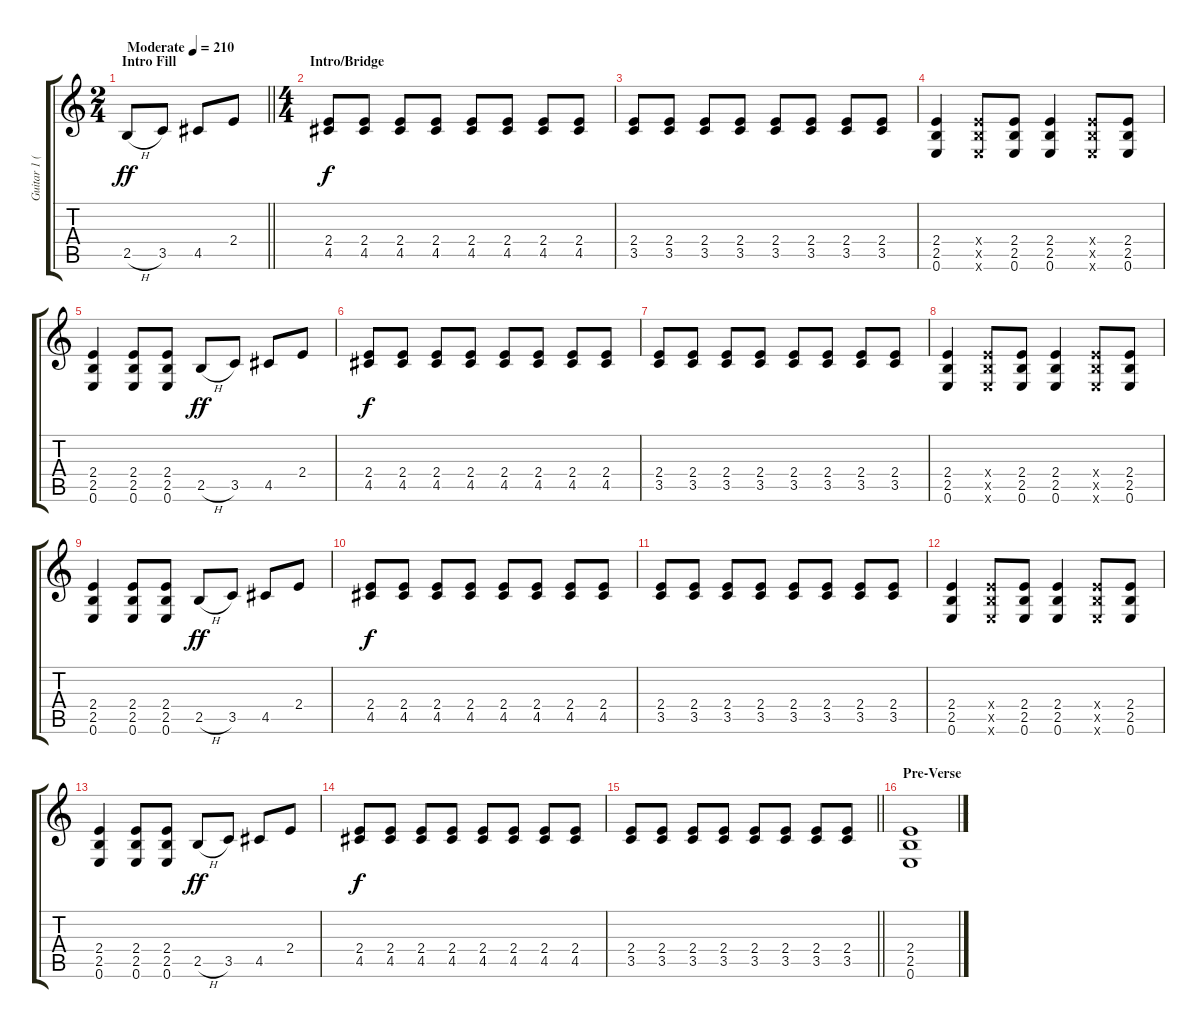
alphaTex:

\track ("Guitar 1 (Colin)" "Guitar 1 (") {instrument distortionguitar}
\staff {score tabs}
\tuning (E4 B3 G3 D3 A2 E2) {hide}
\ts (2 4)
\section ("" "Intro Fill")
\tempo (210 "Moderate")
\clef g2
\barLineRight lightlight
\ks c
2.5{h}.8{dy ff instrument distortionguitar} 3.5.8 4.5.8 2.4.8 |
\ts (4 4)
\section ("" "Intro/Bridge")
(2.4 4.5).8{dy f} (2.4 4.5).8 (2.4 4.5).8 (2.4 4.5).8 (2.4 4.5).8 (2.4 4.5).8 (2.4 4.5).8 (2.4 4.5).8 |
(2.4 3.5).8 (2.4 3.5).8 (2.4 3.5).8 (2.4 3.5).8 (2.4 3.5).8 (2.4 3.5).8 (2.4 3.5).8 (2.4 3.5).8 |
(2.4 2.5 0.6).4 (2.4{x} 2.5{x} 0.6{x}).8 (2.4 2.5 0.6).8 (2.4 2.5 0.6).4 (2.4{x} 2.5{x} 0.6{x}).8 (2.4 2.5 0.6).8 |
(2.4 2.5 0.6).4 (2.4 2.5 0.6).8 (2.4 2.5 0.6).8 2.5{h}.8{dy ff} 3.5.8 4.5.8 2.4.8 |
(2.4 4.5).8{dy f} (2.4 4.5).8 (2.4 4.5).8 (2.4 4.5).8 (2.4 4.5).8 (2.4 4.5).8 (2.4 4.5).8 (2.4 4.5).8 |
(2.4 3.5).8 (2.4 3.5).8 (2.4 3.5).8 (2.4 3.5).8 (2.4 3.5).8 (2.4 3.5).8 (2.4 3.5).8 (2.4 3.5).8 |
(2.4 2.5 0.6).4 (2.4{x} 2.5{x} 0.6{x}).8 (2.4 2.5 0.6).8 (2.4 2.5 0.6).4 (2.4{x} 2.5{x} 0.6{x}).8 (2.4 2.5 0.6).8 |
(2.4 2.5 0.6).4 (2.4 2.5 0.6).8 (2.4 2.5 0.6).8 2.5{h}.8{dy ff} 3.5.8 4.5.8 2.4.8 |
(2.4 4.5).8{dy f} (2.4 4.5).8 (2.4 4.5).8 (2.4 4.5).8 (2.4 4.5).8 (2.4 4.5).8 (2.4 4.5).8 (2.4 4.5).8 |
(2.4 3.5).8 (2.4 3.5).8 (2.4 3.5).8 (2.4 3.5).8 (2.4 3.5).8 (2.4 3.5).8 (2.4 3.5).8 (2.4 3.5).8 |
(2.4 2.5 0.6).4 (2.4{x} 2.5{x} 0.6{x}).8 (2.4 2.5 0.6).8 (2.4 2.5 0.6).4 (2.4{x} 2.5{x} 0.6{x}).8 (2.4 2.5 0.6).8 |
(2.4 2.5 0.6).4 (2.4 2.5 0.6).8 (2.4 2.5 0.6).8 2.5{h}.8{dy ff} 3.5.8 4.5.8 2.4.8 |
(2.4 4.5).8{dy f} (2.4 4.5).8 (2.4 4.5).8 (2.4 4.5).8 (2.4 4.5).8 (2.4 4.5).8 (2.4 4.5).8 (2.4 4.5).8 |
\barLineRight lightlight
(2.4 3.5).8 (2.4 3.5).8 (2.4 3.5).8 (2.4 3.5).8 (2.4 3.5).8 (2.4 3.5).8 (2.4 3.5).8 (2.4 3.5).8 |
\section ("" "Pre-Verse")
(2.4 2.5 0.6).1
